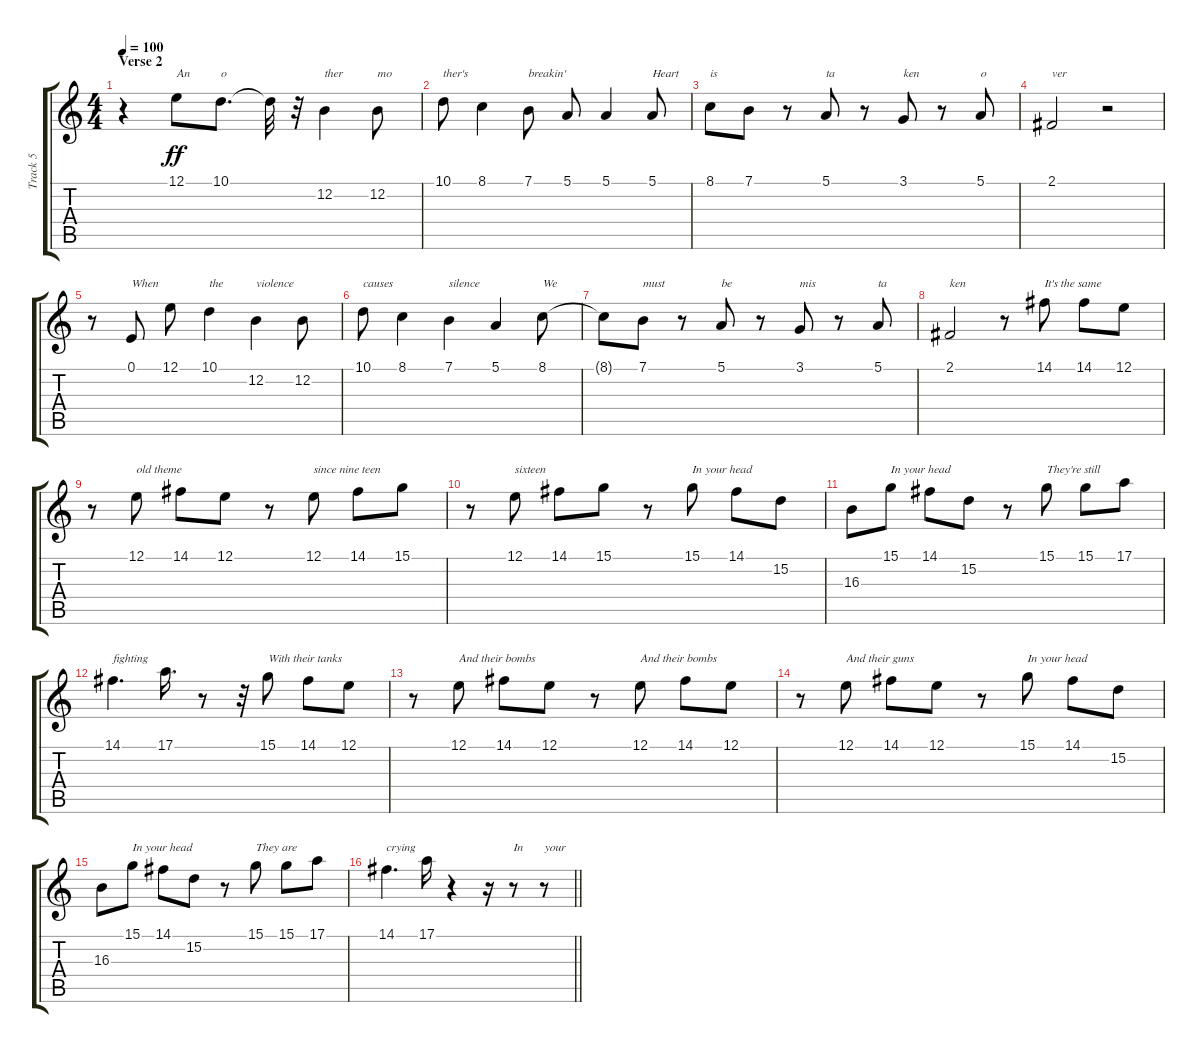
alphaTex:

\track ("Track 5" "Track 5") {instrument synthvoice}
\staff {score tabs}
\tuning (E4 B3 G3 D3 A2 E2) {hide}
\ts (4 4)
\section ("" "Verse 2")
\tempo 100
\clef g2
\ks c
r.4{dy ff volume 15} 12.1.8{txt "An"} 10.1.8{d txt "o"} 10.1{t}.32 r.32 12.2.4{txt "ther"} 12.2.8{txt "mo"} |
10.1.8{txt "ther's"} 8.1.4 7.1.8{txt "breakin'"} 5.1.8 5.1.4 5.1.8{txt "Heart"} |
8.1.8{txt "is"} 7.1.8 r.8 5.1.8{txt "ta"} r.8 3.1.8{txt "ken"} r.8 5.1.8{txt "o"} |
2.1.2{txt "ver"} r.2 |
r.8 0.1.8{txt "When"} 12.1.8 10.1.4{txt "the"} 12.2.4{txt "violence"} 12.2.8 |
10.1.8{txt "causes"} 8.1.4 7.1.4{txt "silence"} 5.1.4 8.1.8{txt "We"} |
8.1{t}.8 7.1.8{txt "must"} r.8 5.1.8{txt "be"} r.8 3.1.8{txt "mis"} r.8 5.1.8{txt "ta"} |
2.1.2{txt "ken"} r.8 14.1.8{txt "It's the same"} 14.1.8 12.1.8 |
r.8 12.1.8{txt "old theme"} 14.1.8 12.1.8 r.8 12.1.8{txt "since nine teen"} 14.1.8 15.1.8 |
r.8 12.1.8{txt "sixteen"} 14.1.8 15.1.8 r.8 15.1.8{txt "In your head"} 14.1.8 15.2.8 |
16.3.8 15.1.8{txt "In your head"} 14.1.8 15.2.8 r.8 15.1.8{txt "They're still"} 15.1.8 17.1.8 |
14.1.4{d txt "fighting"} 17.1.16{d} r.8 r.32 15.1.8{txt "With their tanks"} 14.1.8 12.1.8 |
r.8 12.1.8{txt "And their bombs"} 14.1.8 12.1.8 r.8 12.1.8{txt "And their bombs"} 14.1.8 12.1.8 |
r.8 12.1.8{txt "And their guns"} 14.1.8 12.1.8 r.8 15.1.8{txt "In your head"} 14.1.8 15.2.8 |
16.3.8 15.1.8{txt "In your head"} 14.1.8 15.2.8 r.8 15.1.8{txt "They are"} 15.1.8 17.1.8 |
\barLineRight lightlight
14.1.4{d txt "crying"} 17.1.16 r.4 r.16 r.8{txt "In" volume 16} r.8{txt "your"}
